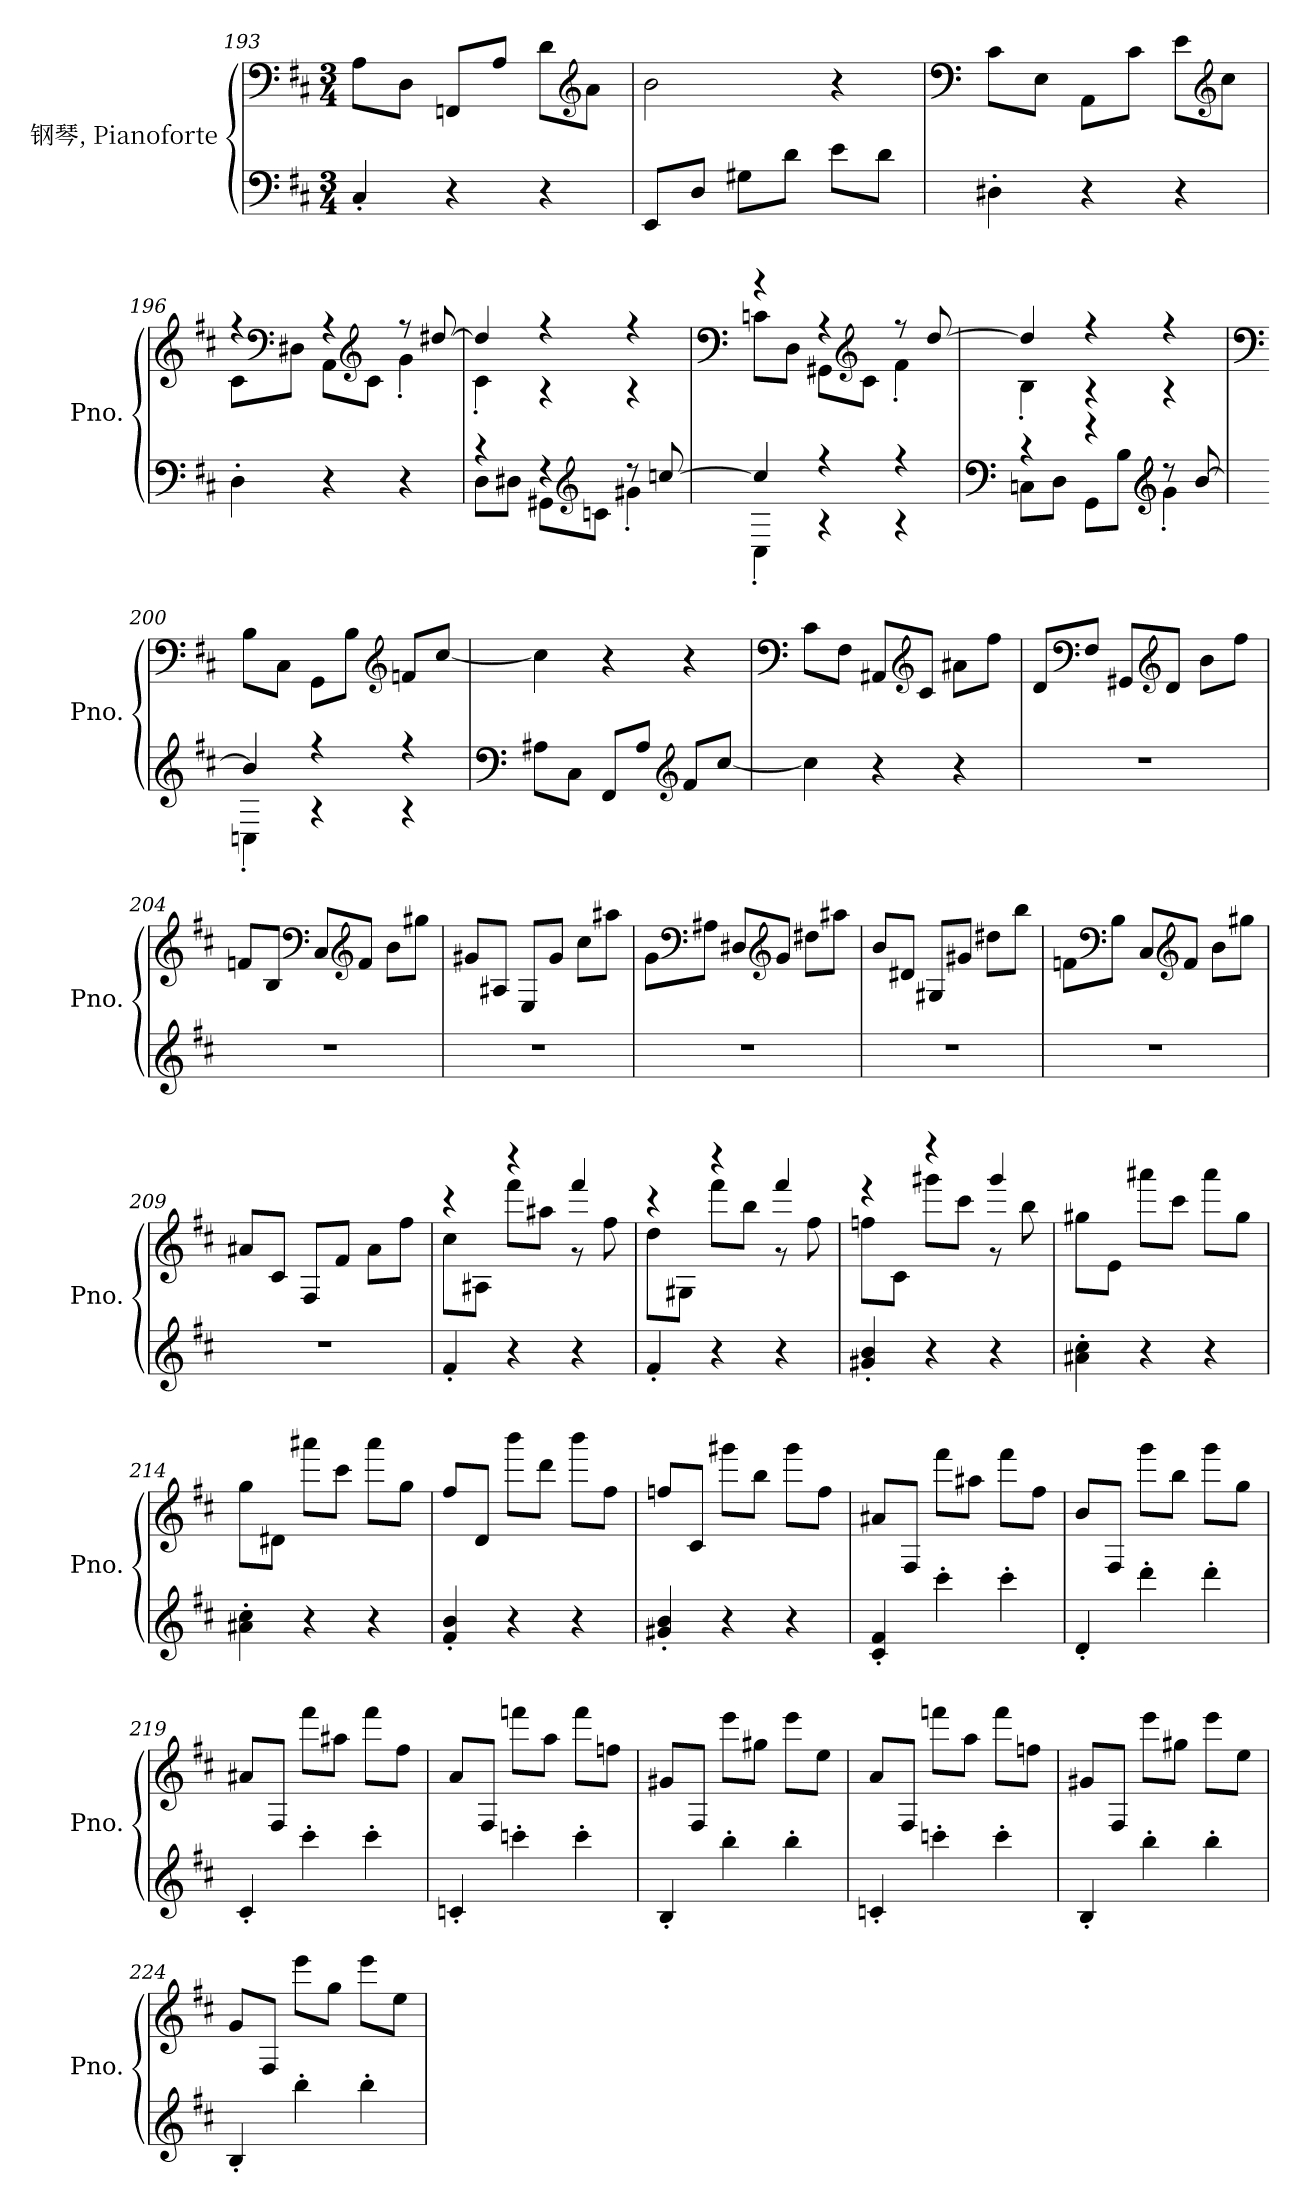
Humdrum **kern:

**kern	**kern
*part1	*part1
*staff2	*staff1
*I"钢琴, Pianoforte	*
*I'Pno.	*
!!LO:LB:g=z
*clefF4	*clefF4
*k[f#c#]	*k[f#c#]
*M3/4	*M3/4
=193	=193
4C#'/	8A\L
.	8D\J
4r	8FFn/L
.	8A/J
4r	8d\L
*	*clefG2
.	8a\J
=194	=194
8EE/L	2b\
8D/J	.
8G#X\L	.
8d\J	.
8e\L	4r
8d\J	.
=195	=195
*	*clefF4
4D#X'\	8c#\L
.	8E\J
4r	8AA\L
.	8c#\J
4r	8e\L
*	*clefG2
.	8cc#\J
=196	=196
*	*^
4D'\	4r	8c#\L
*	*clefF4	*
.	.	8D#X\J
4r	4r	8AA\L
*	*clefG2	*
.	.	8c#\J
4r	8r	4g'\
.	[8dd#X/	.
!!LO:PB:g=z	!!
=197	=197	=197
*^	*	*
4r	8D\L	4dd#/]	4c#'\
.	8D#X\J	.	.
4r	8GG#X\L	4r	4r
*clefG2	*	*	*
.	8cn\J	.	.
8r	4g#X'\	4r	4r
[8ccn/	.	.	.
=198	=198	=198	=198
*	*	*clefF4	*
4cc/]	4C#'\	4r	8cn\L
.	.	.	8D\J
4r	4r	4r	8GG#X\L
*	*	*clefG2	*
.	.	.	8c\J
4r	4r	8r	4f#'\
.	.	[8dd/	.
=199	=199	=199	=199
*clefF4	*	*	*
4r	8Cn\L	4dd/]	4B'\
.	8D\J	.	.
4r	8GG\L	4r	4r
.	8B\J	.	.
*clefG2	*	*	*
8r	4g'\	4r	4r
[8b/	.	.	.
*	*	*v	*v
!!LO:LB:g=z
=200	=200	=200
*	*	*clefF4
4b/]	4Cn'\	8B\L
.	.	8C#\J
4r	4r	8GG\L
.	.	8B\J
*	*	*clefG2
4r	4r	8fn/L
.	.	[8cc#/J
*v	*v	*
=201	=201
*clefF4	*
8A#X\L	4cc#\]
8C#\J	.
8FF#/L	4r
8A#/J	.
*clefG2	*
8f#/L	4r
[8cc#/J	.
=202	=202
*	*clefF4
4cc#\]	8c#\L
.	8F#\J
4r	8AA#X/L
*	*clefG2
.	8c#/J
4r	8a#X\L
.	8ff#\J
=203	=203
2.r	8d/L
*	*clefF4
.	8F#/J
.	8GG#X/L
*	*clefG2
.	8d/J
.	8b\L
.	8ff#\J
!!LO:LB:g=z
=204	=204
2.r	8fn/L
.	8B/J
*	*clefF4
.	8C#/L
*	*clefG2
.	8f/J
.	8b\L
.	8gg#X\J
=205	=205
2.r	8g#X/L
.	8A#X/J
.	8E/L
.	8g#/J
.	8cc#\L
.	8aa#X\J
=206	=206
2.r	8g\L
*	*clefF4
.	8A#X\J
.	8D#X/L
*	*clefG2
.	8g/J
.	8dd#X\L
.	8aa#X\J
=207	=207
2.r	8b/L
.	8d#X/J
.	8G#X/L
.	8g#X/J
.	8dd#X\L
.	8bb\J
!!LO:LB:g=z
=208	=208
2.r	8fn\L
*	*clefF4
.	8B\J
.	8C#/L
*	*clefG2
.	8f/J
.	8b\L
.	8gg#X\J
=209	=209
2.r	8a#X/L
.	8c#/J
.	8F#/L
.	8f#/J
.	8a#\L
.	8ff#\J
=210	=210
*	*^
4f#'/	4r	8cc#\L
.	.	8A#X\J
4r	4r	8fff#\L
.	.	8aa#X\J
4r	4fff#/	8r
.	.	8ff#\
=211	=211	=211
4f#'/	4r	8dd\L
.	.	8G#X\J
4r	4r	8fff#\L
.	.	8bb\J
4r	4fff#/	8r
.	.	8ff#\
!!LO:LB:g=z	!!
=212	=212	=212
4g#X/' 4b/'	4r	8ffn\L
.	.	8c#\J
4r	4r	8ggg#X\L
.	.	8ccc#\J
4r	4ggg#/	8r
.	.	8bb\
*	*v	*v
=213	=213
4a#X\' 4cc#\'	8gg#X\L
.	8e\J
4r	8aaa#X\L
.	8ccc#\J
4r	8aaa#\L
.	8gg#\J
=214	=214
4a#X\' 4cc#\'	8gg\L
.	8d#X\J
4r	8aaa#X\L
.	8ccc#\J
4r	8aaa#\L
.	8gg\J
=215	=215
4f#/' 4b/'	8ff#/L
.	8d/J
4r	8bbb\L
.	8ddd\J
4r	8bbb\L
.	8ff#\J
=216	=216
4g#X/' 4b/'	8ffn/L
.	8c#/J
4r	8ggg#X\L
.	8bb\J
4r	8ggg#\L
.	8ff\J
!!LO:LB:g=z
=217	=217
4c#/' 4f#/'	8a#X/L
.	8F#/J
4ccc#'\	8fff#\L
.	8aa#X\J
4ccc#'\	8fff#\L
.	8ff#\J
=218	=218
4d'/	8b/L
.	8F#/J
4ddd'\	8ggg\L
.	8bb\J
4ddd'\	8ggg\L
.	8gg\J
=219	=219
4c#'/	8a#X/L
.	8F#/J
4ccc#'\	8fff#\L
.	8aa#X\J
4ccc#'\	8fff#\L
.	8ff#\J
=220	=220
4cn'/	8a/L
.	8F#/J
4cccn'\	8fffn\L
.	8aa\J
4ccc'\	8fff\L
.	8ffn\J
=221	=221
4B'/	8g#X/L
.	8F#/J
4bb'\	8eee\L
.	8gg#X\J
4bb'\	8eee\L
.	8ee\J
!!LO:PB:g=z
=222	=222
4cn'/	8a/L
.	8F#/J
4cccn'\	8fffn\L
.	8aa\J
4ccc'\	8fff\L
.	8ffn\J
=223	=223
4B'/	8g#X/L
.	8F#/J
4bb'\	8eee\L
.	8gg#X\J
4bb'\	8eee\L
.	8ee\J
=224	=224
4B'/	8g/L
.	8F#/J
4bb'\	8eee\L
.	8gg\J
4bb'\	8eee\L
.	8ee\J
=	=
*-	*-
